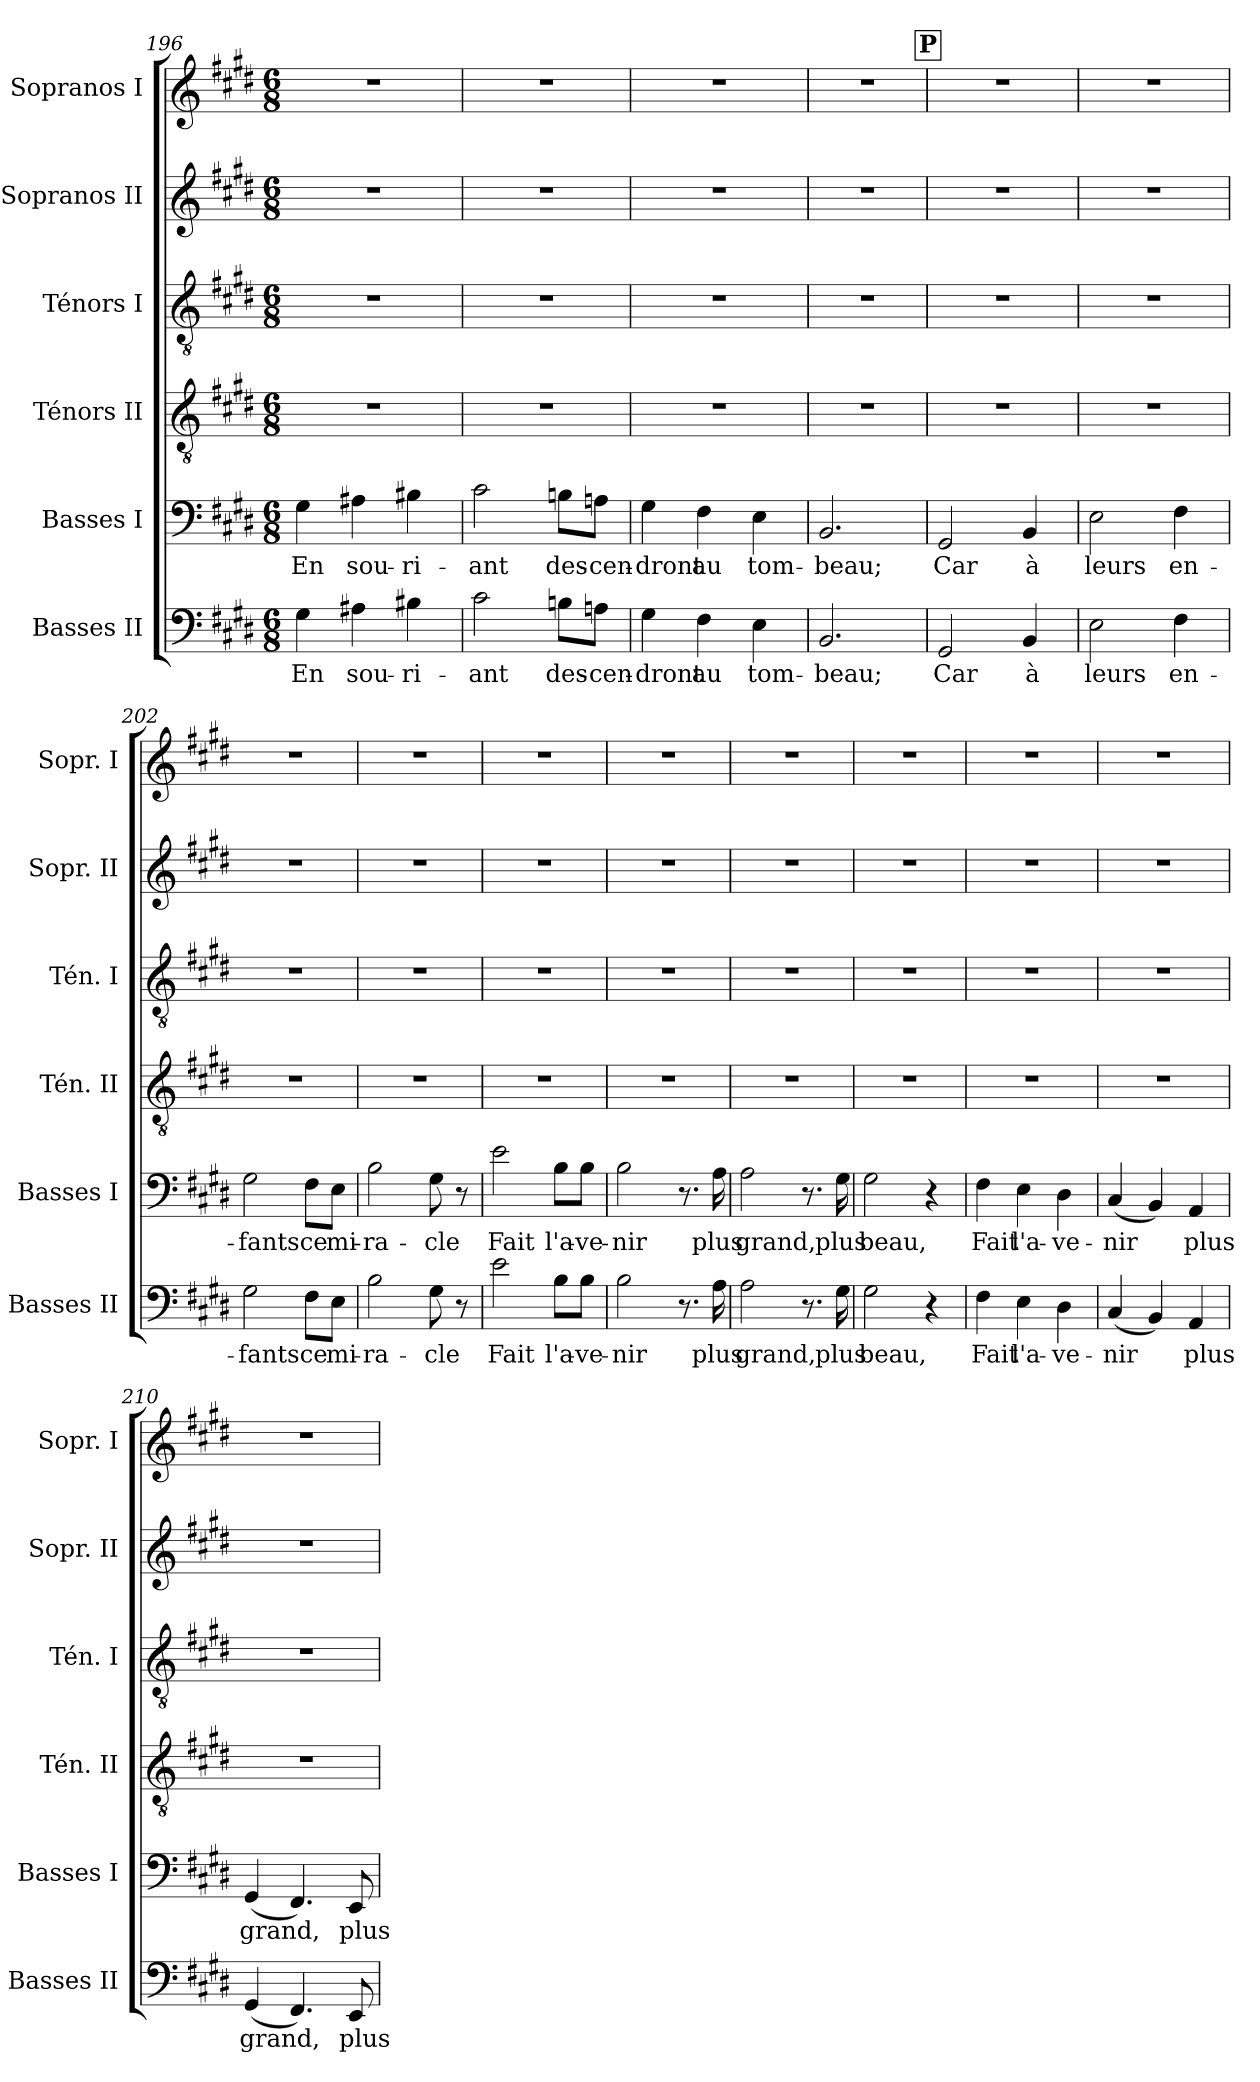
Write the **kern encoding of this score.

**kern	**text	**kern	**text	**kern	**kern	**kern	**kern
*part6	*part6	*part5	*part5	*part4	*part3	*part2	*part1
*staff6	*staff6	*staff5	*staff5	*staff4	*staff3	*staff2	*staff1
*I"Basses II	*	*I"Basses I	*	*I"Ténors II	*I"Ténors I	*I"Sopranos II	*I"Sopranos I
*I'Basses II	*	*I'Basses I	*	*I'Tén. II	*I'Tén. I	*I'Sopr. II	*I'Sopr. I
*clefF4	*	*clefF4	*	*clefGv2	*clefGv2	*clefG2	*clefG2
*k[f#c#g#d#]	*	*k[f#c#g#d#]	*	*k[f#c#g#d#]	*k[f#c#g#d#]	*k[f#c#g#d#]	*k[f#c#g#d#]
*M6/8	*	*M6/8	*	*M6/8	*M6/8	*M6/8	*M6/8
=196	=196	=196	=196	=196	=196	=196	=196
!	!LO:LY:b	!	!LO:LY:b	!	!	!	!
4G#\	En	4G#\	En	2.r	2.r	2.r	2.r
!	!LO:LY:b	!	!LO:LY:b	!	!	!	!
4A#X\	sou-	4A#X\	sou-	.	.	.	.
!	!LO:LY:b	!	!LO:LY:b	!	!	!	!
4B#X\	-ri-	4B#X\	-ri-	.	.	.	.
=197	=197	=197	=197	=197	=197	=197	=197
!	!LO:LY:b	!	!LO:LY:b	!	!	!	!
2c#\	-ant	2c#\	-ant	2.r	2.r	2.r	2.r
!	!LO:LY:b	!	!LO:LY:b	!	!	!	!
8Bn\L	des-	8Bn\L	des-	.	.	.	.
!	!LO:LY:b	!	!LO:LY:b	!	!	!	!
8An\J	-cen-	8An\J	-cen-	.	.	.	.
=198	=198	=198	=198	=198	=198	=198	=198
!	!LO:LY:b	!	!LO:LY:b	!	!	!	!
4G#\	-dront	4G#\	-dront	2.r	2.r	2.r	2.r
!	!LO:LY:b	!	!LO:LY:b	!	!	!	!
4F#\	au	4F#\	au	.	.	.	.
!	!LO:LY:b	!	!LO:LY:b	!	!	!	!
4E\	tom-	4E\	tom-	.	.	.	.
!!LO:PB:g=z
=199	=199	=199	=199	=199	=199	=199	=199
!	!LO:LY:b	!	!LO:LY:b	!	!	!	!
2.BB/	-beau;	2.BB/	-beau;	2.r	2.r	2.r	2.r
!!LO:REH:place=s1:a:B:fs=14:t=P
=200	=200	=200	=200	=200	=200	=200	=200
!	!LO:LY:b	!	!LO:LY:b	!	!	!	!
2GG#/	Car	2GG#/	Car	2.r	2.r	2.r	2.r
!	!LO:LY:b	!	!LO:LY:b	!	!	!	!
4BB/	à	4BB/	à	.	.	.	.
=201	=201	=201	=201	=201	=201	=201	=201
!	!LO:LY:b	!	!LO:LY:b	!	!	!	!
2E\	leurs	2E\	leurs	2.r	2.r	2.r	2.r
!	!LO:LY:b	!	!LO:LY:b	!	!	!	!
4F#\	en-	4F#\	en-	.	.	.	.
=202	=202	=202	=202	=202	=202	=202	=202
!	!LO:LY:b	!	!LO:LY:b	!	!	!	!
2G#\	-fants	2G#\	-fants	2.r	2.r	2.r	2.r
!	!LO:LY:b	!	!LO:LY:b	!	!	!	!
8F#\L	ce	8F#\L	ce	.	.	.	.
!	!LO:LY:b	!	!LO:LY:b	!	!	!	!
8E\J	mi-	8E\J	mi-	.	.	.	.
=203	=203	=203	=203	=203	=203	=203	=203
!	!LO:LY:b	!	!LO:LY:b	!	!	!	!
2B\	-ra-	2B\	-ra-	2.r	2.r	2.r	2.r
!	!LO:LY:b	!	!LO:LY:b	!	!	!	!
8G#\	-cle	8G#\	-cle	.	.	.	.
8r	.	8r	.	.	.	.	.
=204	=204	=204	=204	=204	=204	=204	=204
!	!LO:LY:b	!	!LO:LY:b	!	!	!	!
2e\	Fait	2e\	Fait	2.r	2.r	2.r	2.r
!	!LO:LY:b	!	!LO:LY:b	!	!	!	!
8B\L	l'a-	8B\L	l'a-	.	.	.	.
!	!LO:LY:b	!	!LO:LY:b	!	!	!	!
8B\J	-ve-	8B\J	-ve-	.	.	.	.
=205	=205	=205	=205	=205	=205	=205	=205
!	!LO:LY:b	!	!LO:LY:b	!	!	!	!
2B\	-nir	2B\	-nir	2.r	2.r	2.r	2.r
8.r	.	8.r	.	.	.	.	.
!	!LO:LY:b	!	!LO:LY:b	!	!	!	!
16A\	plus	16A\	plus	.	.	.	.
=206	=206	=206	=206	=206	=206	=206	=206
!	!LO:LY:b	!	!LO:LY:b	!	!	!	!
2A\	grand,	2A\	grand,	2.r	2.r	2.r	2.r
8.r	.	8.r	.	.	.	.	.
!	!LO:LY:b	!	!LO:LY:b	!	!	!	!
16G#\	plus	16G#\	plus	.	.	.	.
=207	=207	=207	=207	=207	=207	=207	=207
!	!LO:LY:b	!	!LO:LY:b	!	!	!	!
2G#\	beau,	2G#\	beau,	2.r	2.r	2.r	2.r
4r	.	4r	.	.	.	.	.
!!LO:PB:g=z
=208	=208	=208	=208	=208	=208	=208	=208
!	!LO:LY:b	!	!LO:LY:b	!	!	!	!
4F#\	Fait	4F#\	Fait	2.r	2.r	2.r	2.r
!	!LO:LY:b	!	!LO:LY:b	!	!	!	!
4E\	l'a-	4E\	l'a-	.	.	.	.
!	!LO:LY:b	!	!LO:LY:b	!	!	!	!
4D#\	-ve-	4D#\	-ve-	.	.	.	.
=209	=209	=209	=209	=209	=209	=209	=209
!	!LO:LY:b	!	!LO:LY:b	!	!	!	!
(<4C#/	-nir	(<4C#/	-nir	2.r	2.r	2.r	2.r
4BB/)	.	4BB/)	.	.	.	.	.
!	!LO:LY:b	!	!LO:LY:b	!	!	!	!
4AA/	plus	4AA/	plus	.	.	.	.
=210	=210	=210	=210	=210	=210	=210	=210
!	!LO:LY:b	!	!LO:LY:b	!	!	!	!
(<4GG#/	grand,	(<4GG#/	grand,	2.r	2.r	2.r	2.r
4.FF#/)	.	4.FF#/)	.	.	.	.	.
!	!LO:LY:b	!	!LO:LY:b	!	!	!	!
8EE/	plus	8EE/	plus	.	.	.	.
=	=	=	=	=	=	=	=
*-	*-	*-	*-	*-	*-	*-	*-
